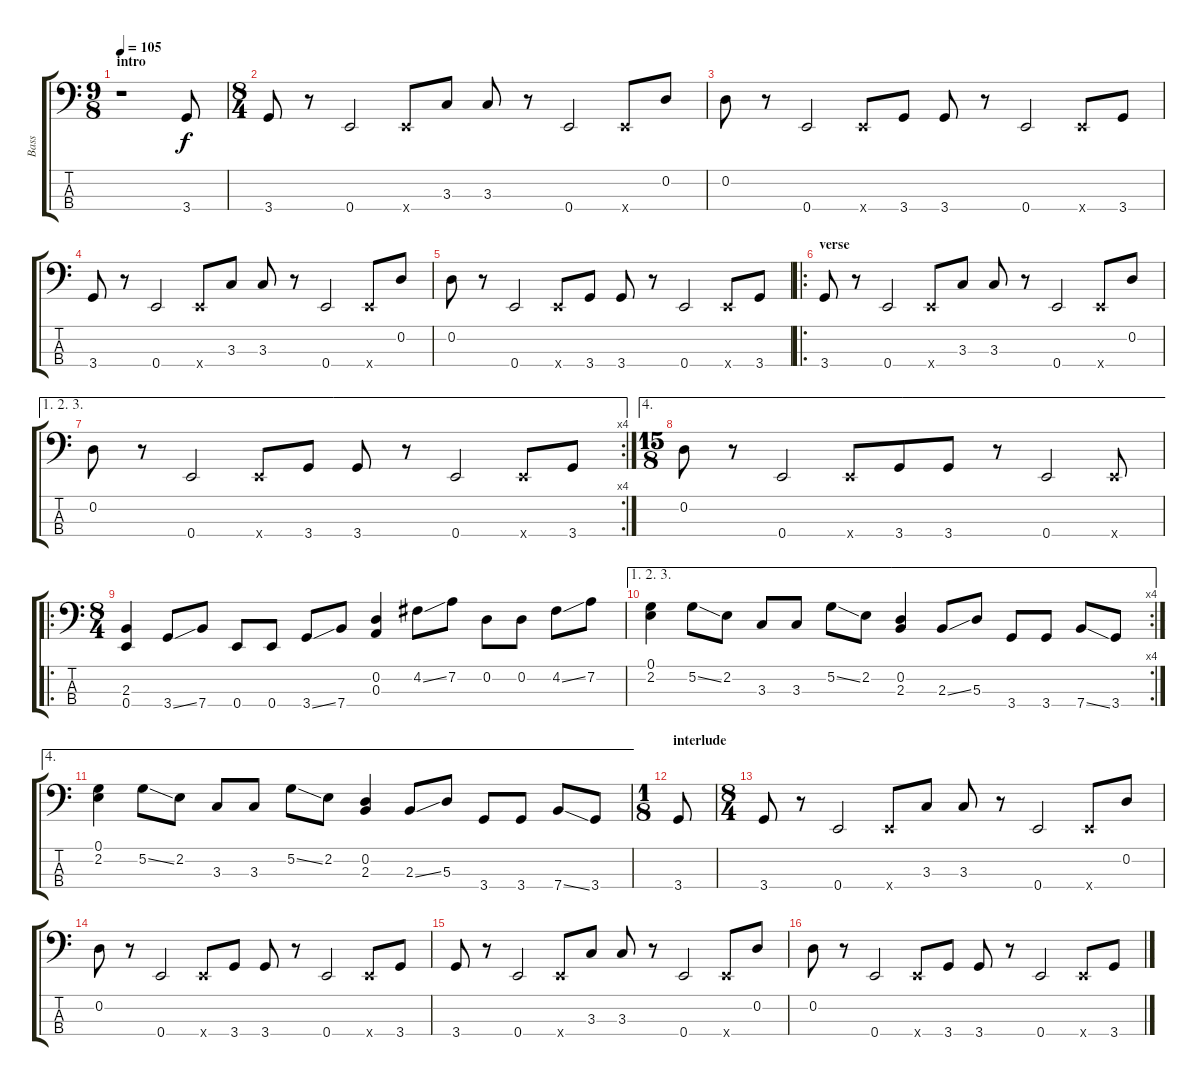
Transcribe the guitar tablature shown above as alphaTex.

\track ("Bass" "Bass") {instrument electricbassfinger}
\staff {score tabs}
\tuning (G2 D2 A1 E1) {hide}
\ts (9 8)
\section ("" "intro")
\tempo 105
\clef f4
\ks c
r.1{dy f instrument electricbassfinger} 3.4.8 |
\ts (8 4)
3.4.8 r.8 0.4.2 0.4{x}.8 3.3.8 3.3.8 r.8 0.4.2 0.4{x}.8 0.2.8 |
0.2.8 r.8 0.4.2 0.4{x}.8 3.4.8 3.4.8 r.8 0.4.2 0.4{x}.8 3.4.8 |
3.4.8 r.8 0.4.2 0.4{x}.8 3.3.8 3.3.8 r.8 0.4.2 0.4{x}.8 0.2.8 |
0.2.8 r.8 0.4.2 0.4{x}.8 3.4.8 3.4.8 r.8 0.4.2 0.4{x}.8 3.4.8 |
\ro
\section ("" "verse")
3.4.8 r.8 0.4.2 0.4{x}.8 3.3.8 3.3.8 r.8 0.4.2 0.4{x}.8 0.2.8 |
\ae (1 2 3)
\rc 4
0.2.8 r.8 0.4.2 0.4{x}.8 3.4.8 3.4.8 r.8 0.4.2 0.4{x}.8 3.4.8 |
\ae 4
\ts (15 8)
0.2.8 r.8 0.4.2 0.4{x}.8 3.4.8 3.4.8 r.8 0.4.2 0.4{x}.8 |
\ro
\ts (8 4)
(2.3 0.4).4 3.4{ss}.8 7.4.8 0.4.8 0.4.8 3.4{ss}.8 7.4.8 (0.2 0.3).4 4.2{ss}.8 7.2.8 0.2.8 0.2.8 4.2{ss}.8 7.2.8 |
\ae (1 2 3)
\rc 4
(0.1 2.2).4 5.2{ss}.8 2.2.8 3.3.8 3.3.8 5.2{ss}.8 2.2.8 (0.2 2.3).4 2.3{ss}.8 5.3.8 3.4.8 3.4.8 7.4{ss}.8 3.4.8 |
\ae 4
(0.1 2.2).4 5.2{ss}.8 2.2.8 3.3.8 3.3.8 5.2{ss}.8 2.2.8 (0.2 2.3).4 2.3{ss}.8 5.3.8 3.4.8 3.4.8 7.4{ss}.8 3.4.8 |
\ts (1 8)
\section ("" "interlude")
3.4.8 |
\ts (8 4)
3.4.8 r.8 0.4.2 0.4{x}.8 3.3.8 3.3.8 r.8 0.4.2 0.4{x}.8 0.2.8 |
0.2.8 r.8 0.4.2 0.4{x}.8 3.4.8 3.4.8 r.8 0.4.2 0.4{x}.8 3.4.8 |
3.4.8 r.8 0.4.2 0.4{x}.8 3.3.8 3.3.8 r.8 0.4.2 0.4{x}.8 0.2.8 |
0.2.8 r.8 0.4.2 0.4{x}.8 3.4.8 3.4.8 r.8 0.4.2 0.4{x}.8 3.4.8
